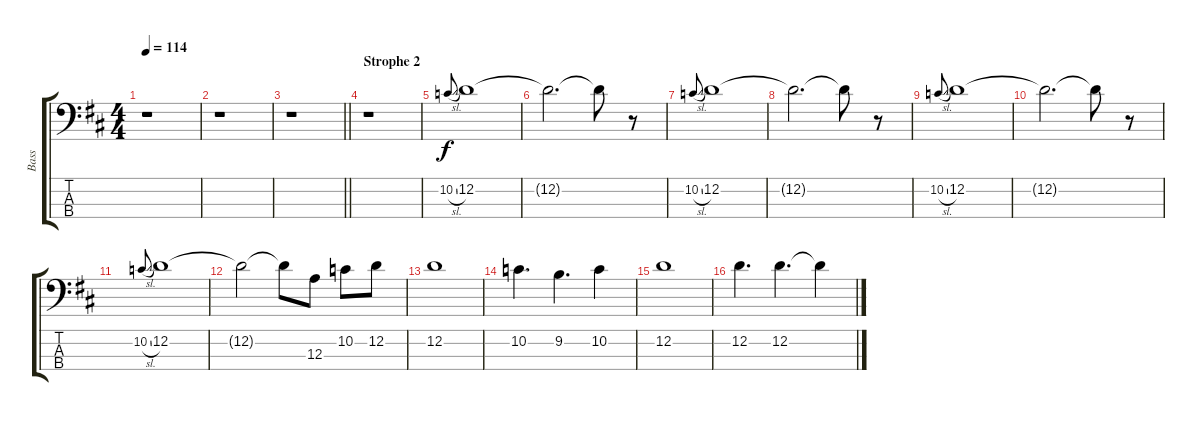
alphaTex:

\track ("Bass" "Bass") {instrument electricbassfinger}
\staff {score tabs}
\tuning (G2 D2 A1 E1) {hide}
\ts (4 4)
\tempo 114
\clef f4
\ks d
r.1{dy f} |
r.1 |
\barLineRight lightlight
r.1 |
\section ("" "Strophe 2")
r.1 |
10.2{sl}.8{gr onbeat} 12.2.1 |
12.2{t}.2{d} 12.2{t}.8 r.8 |
10.2{sl}.8{gr onbeat} 12.2.1 |
12.2{t}.2{d} 12.2{t}.8 r.8 |
10.2{sl}.8{gr onbeat} 12.2.1 |
12.2{t}.2{d} 12.2{t}.8 r.8 |
10.2{sl}.8{gr onbeat} 12.2.1 |
12.2{t}.2 12.2{t}.8 12.3.8 10.2.8 12.2.8 |
12.2.1 |
10.2.4{d} 9.2.4{d} 10.2.4 |
12.2.1 |
12.2.4{d} 12.2.4{d} 12.2{t}.4
